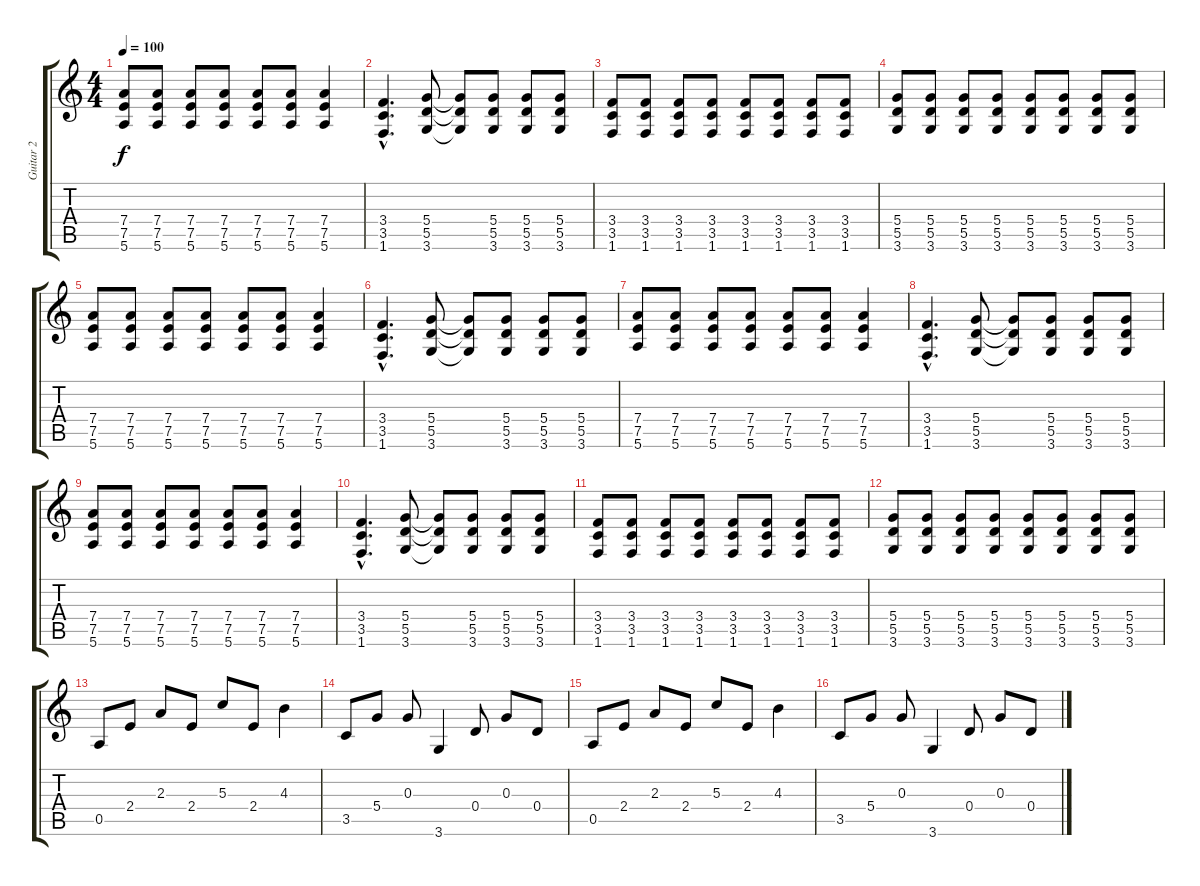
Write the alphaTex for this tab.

\track ("Guitar 2" "Guitar 2") {instrument distortionguitar}
\staff {score tabs}
\tuning (E4 B3 G3 D3 A2 E2) {hide}
\ts (4 4)
\tempo 100
\clef g2
\ks c
(7.4 7.5 5.6).8{dy f} (7.4 7.5 5.6).8 (7.4 7.5 5.6).8 (7.4 7.5 5.6).8 (7.4 7.5 5.6).8 (7.4 7.5 5.6).8 (7.4 7.5 5.6).4 |
(3.4{hac} 3.5{hac} 1.6{hac}).4{d} (5.4 5.5 3.6).8 (5.4{t} 5.5{t} 3.6{t}).8 (5.4 5.5 3.6).8 (5.4 5.5 3.6).8 (5.4 5.5 3.6).8 |
(3.4 3.5 1.6).8 (3.4 3.5 1.6).8 (3.4 3.5 1.6).8 (3.4 3.5 1.6).8 (3.4 3.5 1.6).8 (3.4 3.5 1.6).8 (3.4 3.5 1.6).8 (3.4 3.5 1.6).8 |
(5.4 5.5 3.6).8 (5.4 5.5 3.6).8 (5.4 5.5 3.6).8 (5.4 5.5 3.6).8 (5.4 5.5 3.6).8 (5.4 5.5 3.6).8 (5.4 5.5 3.6).8 (5.4 5.5 3.6).8 |
(7.4 7.5 5.6).8 (7.4 7.5 5.6).8 (7.4 7.5 5.6).8 (7.4 7.5 5.6).8 (7.4 7.5 5.6).8 (7.4 7.5 5.6).8 (7.4 7.5 5.6).4 |
(3.4{hac} 3.5{hac} 1.6{hac}).4{d} (5.4 5.5 3.6).8 (5.4{t} 5.5{t} 3.6{t}).8 (5.4 5.5 3.6).8 (5.4 5.5 3.6).8 (5.4 5.5 3.6).8 |
(7.4 7.5 5.6).8 (7.4 7.5 5.6).8 (7.4 7.5 5.6).8 (7.4 7.5 5.6).8 (7.4 7.5 5.6).8 (7.4 7.5 5.6).8 (7.4 7.5 5.6).4 |
(3.4{hac} 3.5{hac} 1.6{hac}).4{d} (5.4 5.5 3.6).8 (5.4{t} 5.5{t} 3.6{t}).8 (5.4 5.5 3.6).8 (5.4 5.5 3.6).8 (5.4 5.5 3.6).8 |
(7.4 7.5 5.6).8 (7.4 7.5 5.6).8 (7.4 7.5 5.6).8 (7.4 7.5 5.6).8 (7.4 7.5 5.6).8 (7.4 7.5 5.6).8 (7.4 7.5 5.6).4 |
(3.4{hac} 3.5{hac} 1.6{hac}).4{d} (5.4 5.5 3.6).8 (5.4{t} 5.5{t} 3.6{t}).8 (5.4 5.5 3.6).8 (5.4 5.5 3.6).8 (5.4 5.5 3.6).8 |
(3.4 3.5 1.6).8 (3.4 3.5 1.6).8 (3.4 3.5 1.6).8 (3.4 3.5 1.6).8 (3.4 3.5 1.6).8 (3.4 3.5 1.6).8 (3.4 3.5 1.6).8 (3.4 3.5 1.6).8 |
(5.4 5.5 3.6).8 (5.4 5.5 3.6).8 (5.4 5.5 3.6).8 (5.4 5.5 3.6).8 (5.4 5.5 3.6).8 (5.4 5.5 3.6).8 (5.4 5.5 3.6).8 (5.4 5.5 3.6).8 |
0.5.8{instrument electricguitarclean} 2.4.8 2.3.8 2.4.8 5.3.8 2.4.8 4.3.4 |
3.5.8 5.4.8 0.3.8 3.6.4 0.4.8 0.3.8 0.4.8 |
0.5.8 2.4.8 2.3.8 2.4.8 5.3.8 2.4.8 4.3.4 |
3.5.8 5.4.8 0.3.8 3.6.4 0.4.8 0.3.8 0.4.8
